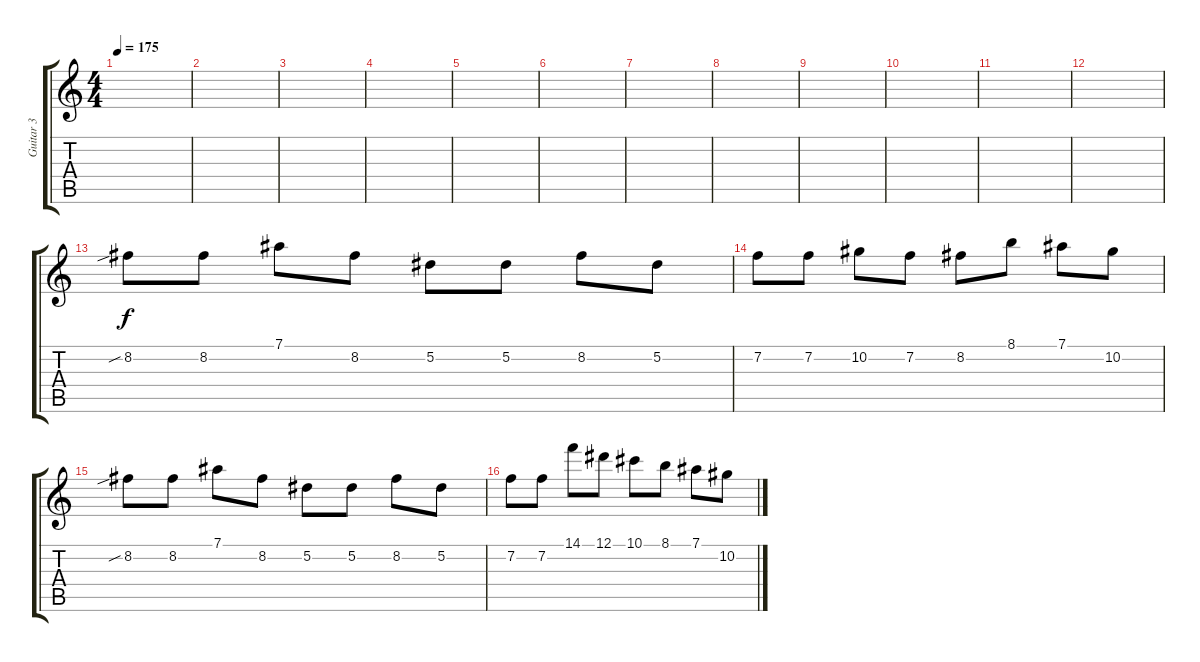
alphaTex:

\track ("Guitar 3" "Guitar 3") {instrument overdrivenguitar}
\staff {score tabs}
\tuning (Eb4 Bb3 Gb3 Db3 Ab2 Eb2) {hide}
\ts (4 4)
\tempo 175
\clef g2
\ks c
|
|
|
|
|
|
|
|
|
|
|
|
8.2{sib}.8 8.2.8 7.1.8 8.2.8 5.2.8 5.2.8 8.2.8 5.2.8 |
7.2.8 7.2.8 10.2.8 7.2.8 8.2.8 8.1.8 7.1.8 10.2.8 |
8.2{sib}.8 8.2.8 7.1.8 8.2.8 5.2.8 5.2.8 8.2.8 5.2.8 |
7.2.8 7.2.8 14.1.8 12.1.8 10.1.8 8.1.8 7.1.8 10.2.8
